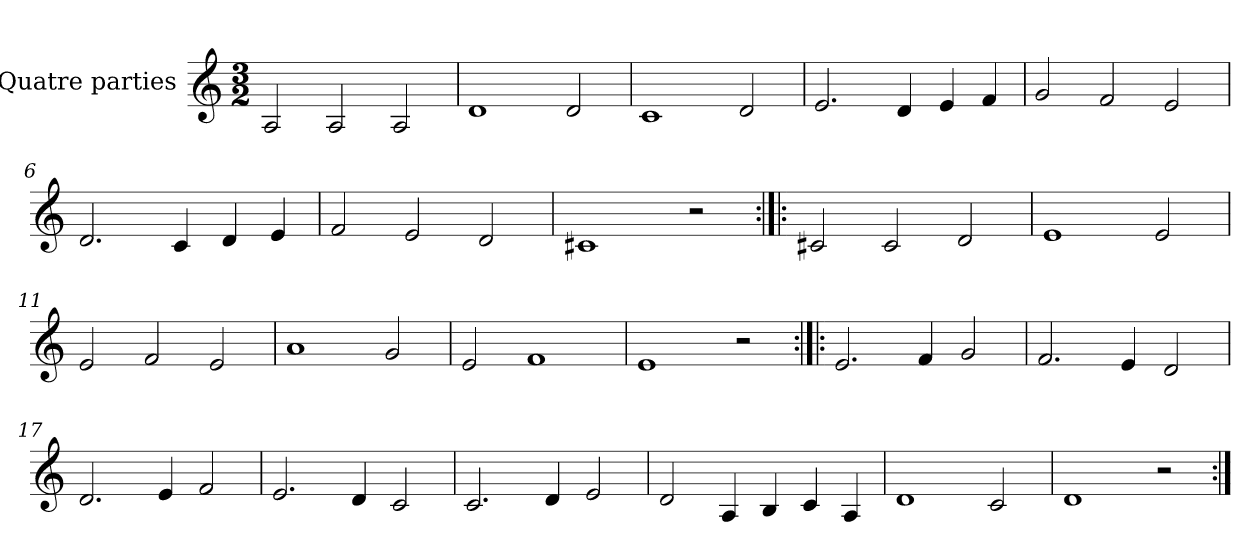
**kern
*part1
*staff1
*I"Quatre parties
*clefG2
*k[]
*M3/2
*MM180
=1
2A/
2A/
2A/
=2
1d
2d/
=3
1c
2d/
=4
2.e/
4d/
4e/
4f/
=5
2g/
2f/
2e/
=6
2.d/
4c/
4d/
4e/
=7
2f/
2e/
2d/
=8
1c#X
2r
=9:|!|:
2c#X/
2c#/
2d/
=10
1e
2e/
=11
2e/
2f/
2e/
=12
1a
2g/
=13
2e/
1f
=14
1e
2r
=15:|!|:
2.e/
4f/
2g/
=16
2.f/
4e/
2d/
=17
2.d/
4e/
2f/
=18
2.e/
4d/
2c/
=19
2.c/
4d/
2e/
=20
2d/
4A/
4B/
4c/
4A/
=21
1d
2c/
=22
1d
2r
=:|!
*-
